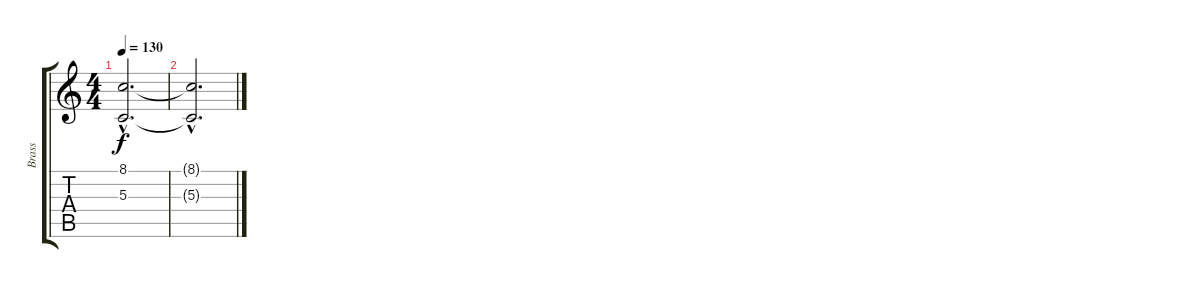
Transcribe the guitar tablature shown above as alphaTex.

\track ("Brass" "Brass") {instrument brasssection}
\staff {score tabs}
\tuning (E4 B3 G3 D3 A2 E2) {hide}
\ts (4 4)
\tempo 130
\clef g2
\ks c
(8.1{hac t} 5.3{hac t}).2{d dy f} |
(8.1{hac t} 5.3{hac t}).2{d}
